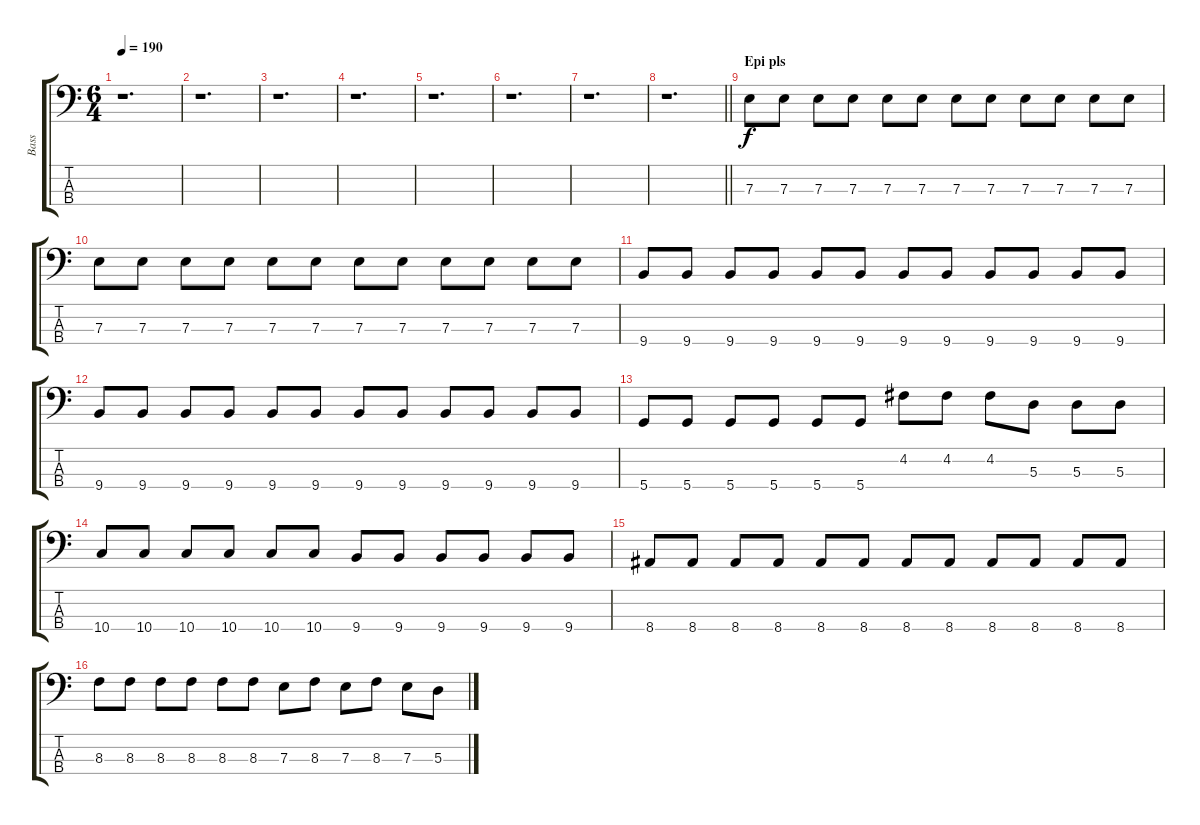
\track ("Bass" "Bass") {instrument electricbasspick}
\staff {score tabs}
\tuning (G2 D2 A1 D1) {hide}
\ts (6 4)
\tempo 190
\clef f4
\ks c
r.1{d dy f} |
r.1{d} |
r.1{d} |
r.1{d} |
r.1{d} |
r.1{d} |
r.1{d} |
\barLineRight lightlight
r.1{d} |
\section ("" "Epi pls")
7.3.8 7.3.8 7.3.8 7.3.8 7.3.8 7.3.8 7.3.8 7.3.8 7.3.8 7.3.8 7.3.8 7.3.8 |
7.3.8 7.3.8 7.3.8 7.3.8 7.3.8 7.3.8 7.3.8 7.3.8 7.3.8 7.3.8 7.3.8 7.3.8 |
9.4.8 9.4.8 9.4.8 9.4.8 9.4.8 9.4.8 9.4.8 9.4.8 9.4.8 9.4.8 9.4.8 9.4.8 |
9.4.8 9.4.8 9.4.8 9.4.8 9.4.8 9.4.8 9.4.8 9.4.8 9.4.8 9.4.8 9.4.8 9.4.8 |
5.4.8 5.4.8 5.4.8 5.4.8 5.4.8 5.4.8 4.2.8 4.2.8 4.2.8 5.3.8 5.3.8 5.3.8 |
10.4.8 10.4.8 10.4.8 10.4.8 10.4.8 10.4.8 9.4.8 9.4.8 9.4.8 9.4.8 9.4.8 9.4.8 |
8.4.8 8.4.8 8.4.8 8.4.8 8.4.8 8.4.8 8.4.8 8.4.8 8.4.8 8.4.8 8.4.8 8.4.8 |
8.3.8 8.3.8 8.3.8 8.3.8 8.3.8 8.3.8 7.3.8 8.3.8 7.3.8 8.3.8 7.3.8 5.3.8
